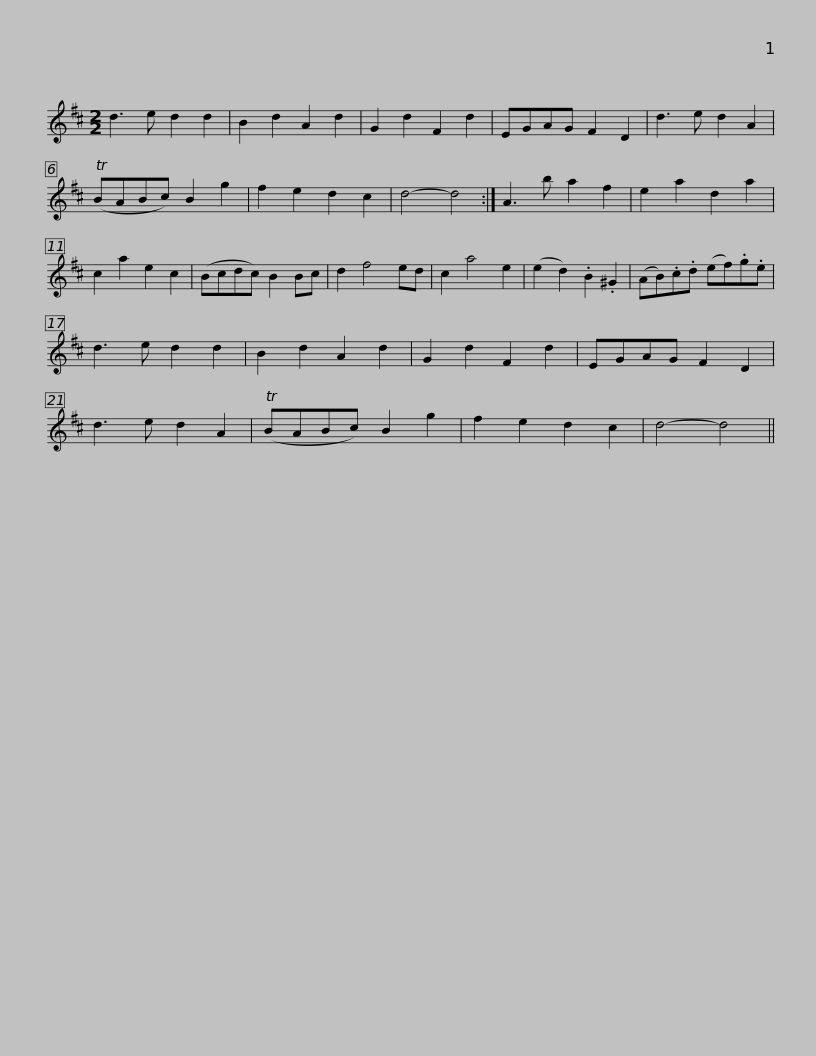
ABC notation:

X:1
L:1/8
M:2/2
I:linebreak $
K:D
V:1 treble
V:1
 d3 e d2 d2 | B2 d2 A2 d2 | G2 d2 F2 d2 | EGAG F2 D2 | d3 e d2 A2 | %5
 (TBABc) B2 g2 | f2 e2 d2 c2 | d4- d4 :| A3 b a2 f2 |$ e2 a2 d2 a2 | %10
 c2 a2 e2 c2 | (Bcdc) B2 Bc | d2 f4 ed | c2 a4 e2 | (e2 d2) .B2 .^G2 | %15
 (AB).c.d (ef).g.e | d3 e d2 d2 |$ B2 d2 A2 d2 | G2 d2 F2 d2 | EGAG F2 D2 | %20
 d3 e d2 A2 | (TBABc) B2 g2 | f2 e2 d2 c2 | d4- d4 || %24
